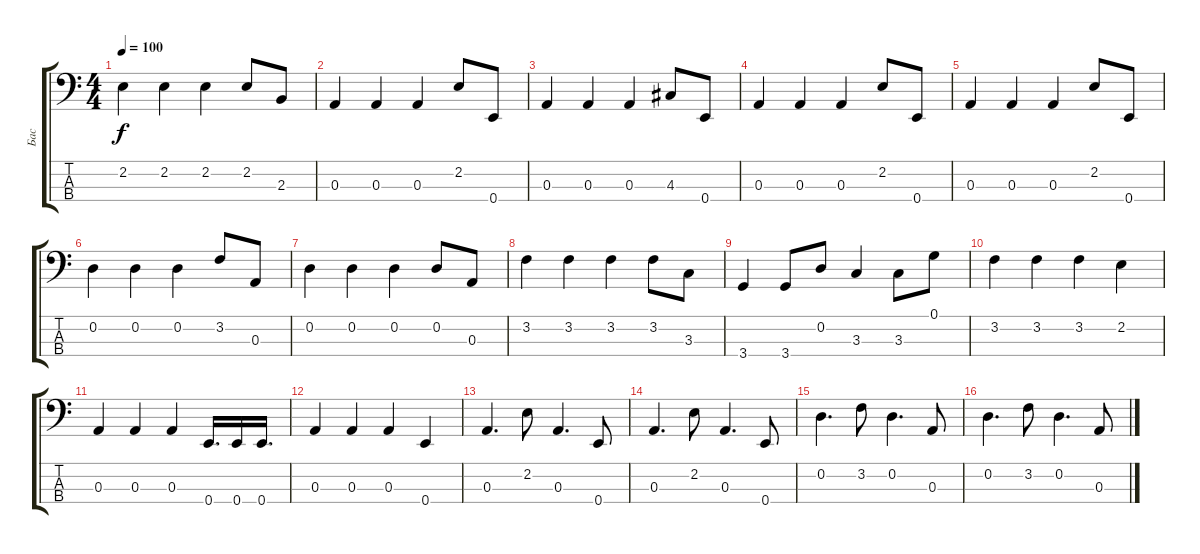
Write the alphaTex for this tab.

\track ("Бас" "Бас") {instrument fretlessbass}
\staff {score tabs}
\tuning (G2 D2 A1 E1) {hide}
\ts (4 4)
\tempo 100
\clef f4
\ks c
2.2.4{dy f} 2.2.4 2.2.4 2.2.8 2.3.8 |
0.3.4 0.3.4 0.3.4 2.2.8 0.4.8 |
0.3.4 0.3.4 0.3.4 4.3.8 0.4.8 |
0.3.4 0.3.4 0.3.4 2.2.8 0.4.8 |
0.3.4 0.3.4 0.3.4 2.2.8 0.4.8 |
0.2.4 0.2.4 0.2.4 3.2.8 0.3.8 |
0.2.4 0.2.4 0.2.4 0.2.8 0.3.8 |
3.2.4 3.2.4 3.2.4 3.2.8 3.3.8 |
3.4.4 3.4.8 0.2.8 3.3.4 3.3.8 0.1.8 |
3.2.4 3.2.4 3.2.4 2.2.4 |
0.3.4 0.3.4 0.3.4 0.4.16{d} 0.4.16 0.4.16{d} |
0.3.4 0.3.4 0.3.4 0.4.4 |
0.3.4{d} 2.2.8 0.3.4{d} 0.4.8 |
0.3.4{d} 2.2.8 0.3.4{d} 0.4.8 |
0.2.4{d} 3.2.8 0.2.4{d} 0.3.8 |
0.2.4{d} 3.2.8 0.2.4{d} 0.3.8
